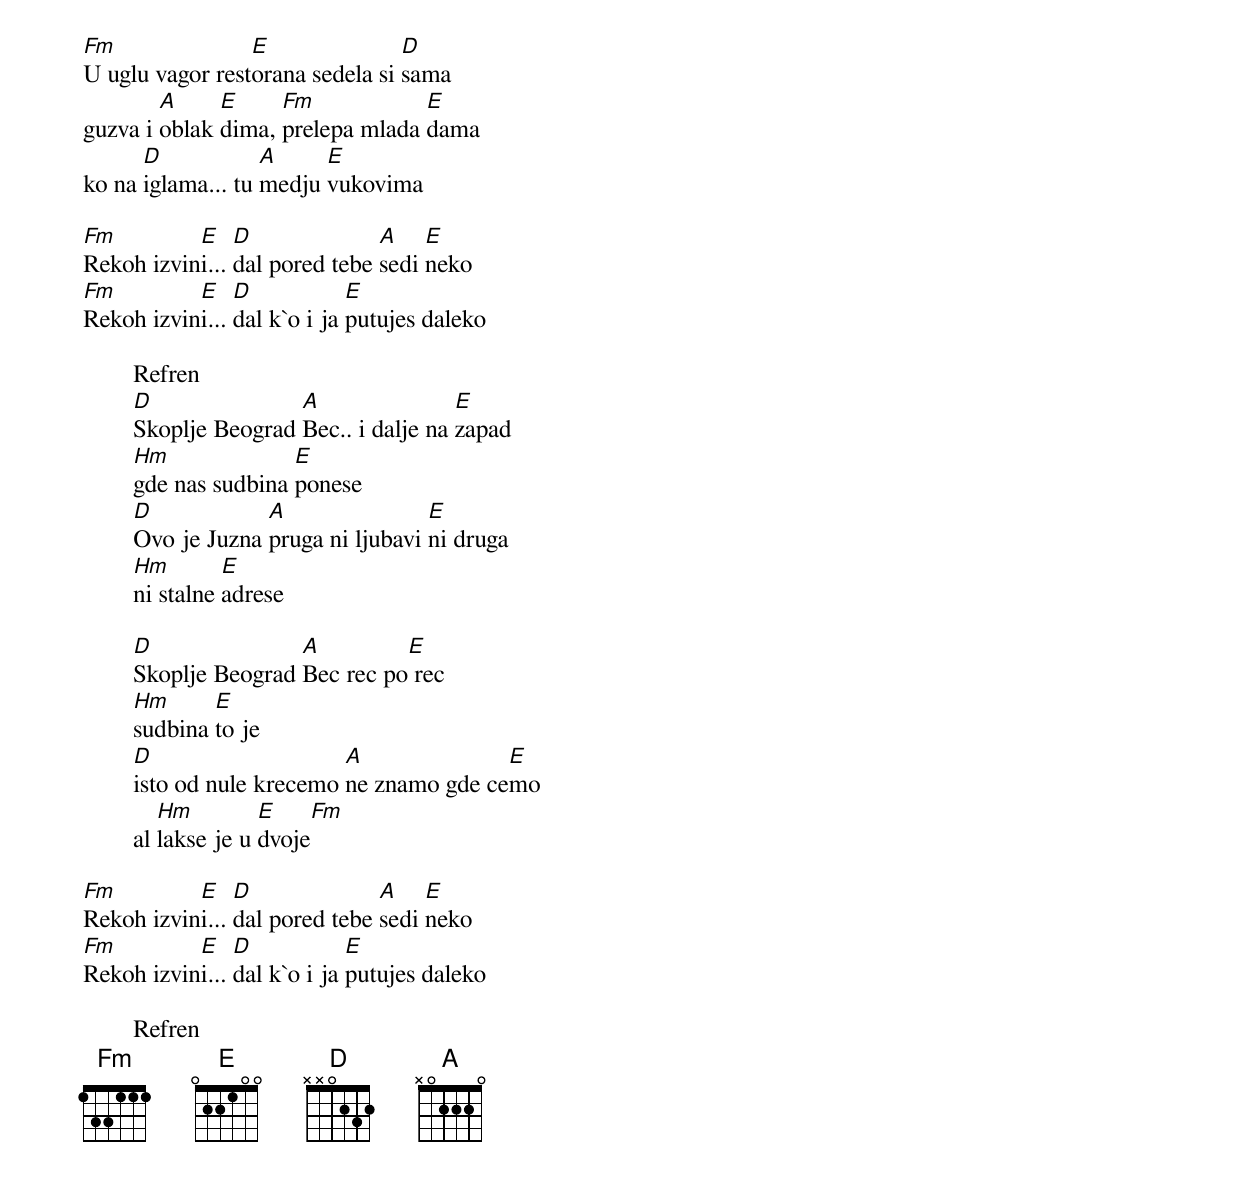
Fm               E               D
U uglu vagor restorana sedela si sama
        A     E     Fm            E
guzva i oblak dima, prelepa mlada dama
      D            A     E
ko na iglama... tu medju vukovima

Fm         E    D              A    E
Rekoh izvini... dal pored tebe sedi neko
Fm         E    D            E
Rekoh izvini... dal k`o i ja putujes daleko

	Refren
	D               A                E
	Skoplje Beograd Bec.. i dalje na zapad
	Hm              E
	gde nas sudbina ponese
	D            A                E
	Ovo je Juzna pruga ni ljubavi ni druga
	Hm        E
	ni stalne adrese

	D               A         E
	Skoplje Beograd Bec rec po rec
	Hm      E
	sudbina to je
	D                    A              E
	isto od nule krecemo ne znamo gde cemo
	   Hm         E    Fm
	al lakse je u dvoje

Fm         E    D              A    E
Rekoh izvini... dal pored tebe sedi neko
Fm         E    D            E
Rekoh izvini... dal k`o i ja putujes daleko

	Refren
